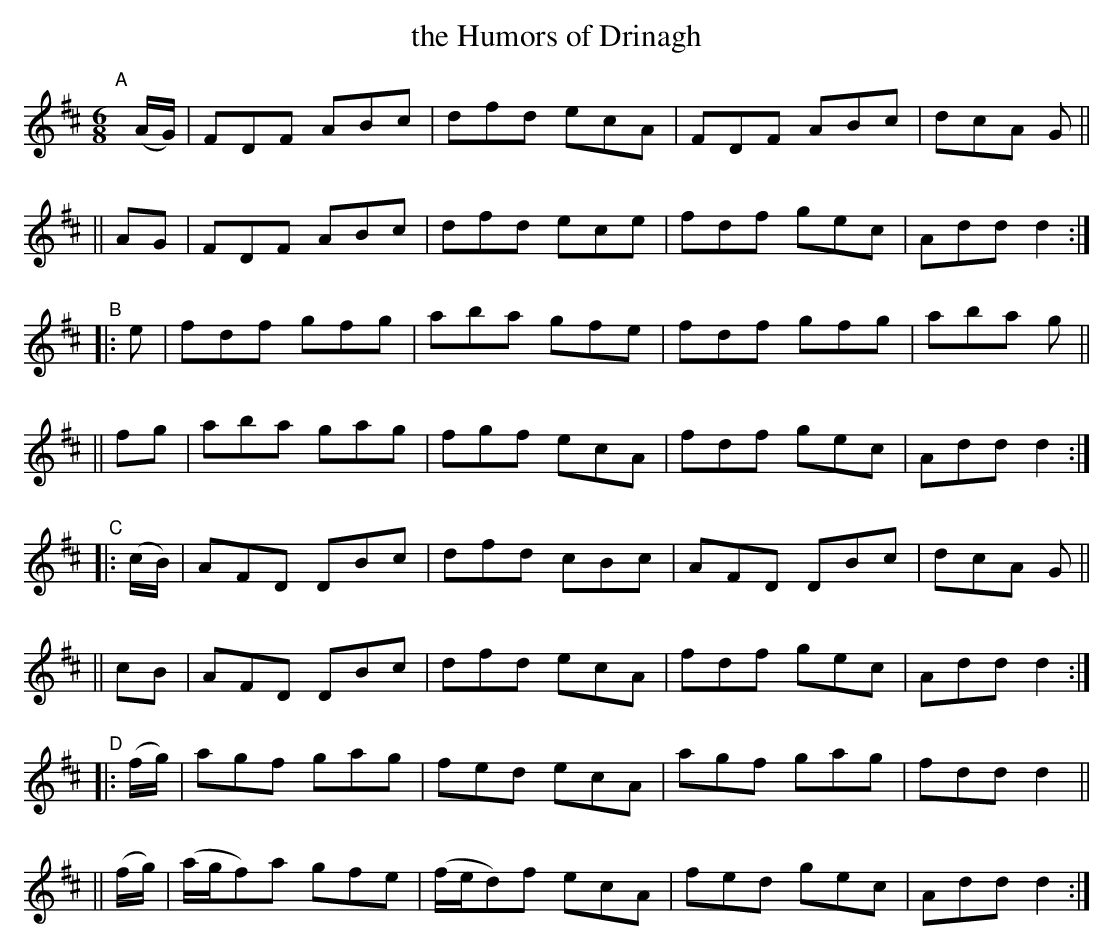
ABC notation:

X:1
T: the Humors of Drinagh
M: 6/8
L: 1/8
K: D
"^A"\
[|](A/G/) | FDF ABc | dfd ecA | FDF ABc | dcA G ||
||  AG    | FDF ABc | dfd ece | fdf gec | Add d2 :|
"^B"\
|:  e | fdf gfg | aba gfe | fdf gfg | aba g ||
|| fg | aba gag | fgf ecA | fdf gec | Add d2 :|
"^C"\
|: (c/B/) | AFD DBc | dfd cBc | AFD DBc | dcA G ||
||  cB    | AFD DBc | dfd ecA | fdf gec | Add d2 :|
"^D"\
|: (f/g/) | agf gag | fed ecA | agf gag | fdd d2 ||
|| (f/g/) | (a/g/f)a gfe | (f/e/d)f ecA | fed gec | Add d2 :|
